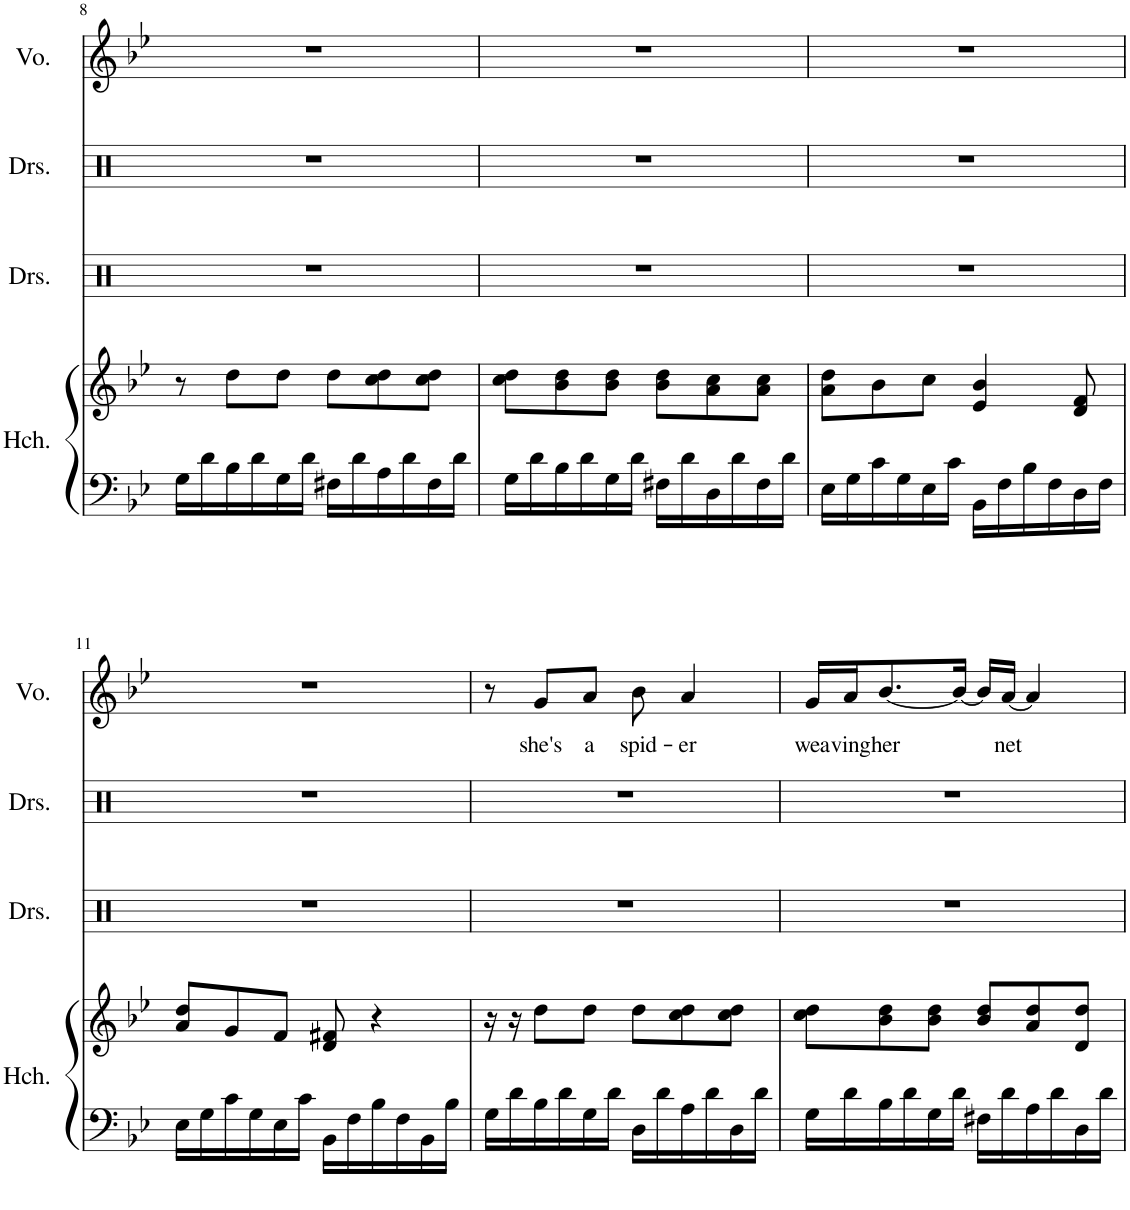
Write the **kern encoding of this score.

**kern	**kern	**kern	**kern	**kern	**text
*part4	*part4	*part3	*part2	*part1	*part1
*staff5	*staff4	*staff3	*staff2	*staff1	*staff1
*I"Harpsichord	*	*I"Drumset	*I"Drumset	*I"Voice	*
*I'Hch.	*	*I'Drs.	*I'Drs.	*I'Vo.	*
!!LO:PB:g=z
*clefF4	*clefG2	*clefX	*clefX	*clefG2	*
*k[b-e-]	*k[b-e-]	*k[]	*k[]	*k[b-e-]	*
*M6/8	*M6/8	*M6/8	*M6/8	*M6/8	*
=8	=8	=8	=8	=8	=8
16G\LL	8r	2.r	2.r	2.r	.
16d\	.	.	.	.	.
16B-\	8dd\L	.	.	.	.
16d\	.	.	.	.	.
16G\	8dd\J	.	.	.	.
16d\JJ	.	.	.	.	.
16F#X\LL	8dd\L	.	.	.	.
16d\	.	.	.	.	.
16A\	8cc\ 8dd\	.	.	.	.
16d\	.	.	.	.	.
16F#\	8cc\ 8dd\J	.	.	.	.
16d\JJ	.	.	.	.	.
=9	=9	=9	=9	=9	=9
16G\LL	8cc\ 8dd\L	2.r	2.r	2.r	.
16d\	.	.	.	.	.
16B-\	8b-\ 8dd\	.	.	.	.
16d\	.	.	.	.	.
16G\	8b-\ 8dd\J	.	.	.	.
16d\JJ	.	.	.	.	.
16F#X\LL	8b-\ 8dd\L	.	.	.	.
16d\	.	.	.	.	.
16D\	8a\ 8cc\	.	.	.	.
16d\	.	.	.	.	.
16F#\	8a\ 8cc\J	.	.	.	.
16d\JJ	.	.	.	.	.
=10	=10	=10	=10	=10	=10
16E-\LL	8a\ 8dd\L	2.r	2.r	2.r	.
16G\	.	.	.	.	.
16c\	8b-\	.	.	.	.
16G\	.	.	.	.	.
16E-\	8cc\J	.	.	.	.
16c\JJ	.	.	.	.	.
16BB-\LL	4e-/ 4b-/	.	.	.	.
16F\	.	.	.	.	.
16B-\	.	.	.	.	.
16F\	.	.	.	.	.
16D\	8d/ 8f/	.	.	.	.
16F\JJ	.	.	.	.	.
!!LO:LB:g=z
=11	=11	=11	=11	=11	=11
16E-\LL	8a/ 8dd/L	2.r	2.r	2.r	.
16G\	.	.	.	.	.
16c\	8g/	.	.	.	.
16G\	.	.	.	.	.
16E-\	8f/J	.	.	.	.
16c\JJ	.	.	.	.	.
16BB-\LL	8d/ 8f#X/	.	.	.	.
16F\	.	.	.	.	.
16B-\	4r	.	.	.	.
16F\	.	.	.	.	.
16BB-\	.	.	.	.	.
16B-\JJ	.	.	.	.	.
=12	=12	=12	=12	=12	=12
16G\LL	16r	2.r	2.r	8r	.
16d\	16r	.	.	.	.
!	!	!	!	!	!LO:LY:b
16B-\	8dd\L	.	.	8g/L	she's
16d\	.	.	.	.	.
!	!	!	!	!	!LO:LY:b
16G\	8dd\J	.	.	8a/J	a
16d\JJ	.	.	.	.	.
!	!	!	!	!	!LO:LY:b
16D\LL	8dd\L	.	.	8b-\	spid-
16d\	.	.	.	.	.
!	!	!	!	!	!LO:LY:b
16A\	8cc\ 8dd\	.	.	4a/	-er
16d\	.	.	.	.	.
16D\	8cc\ 8dd\J	.	.	.	.
16d\JJ	.	.	.	.	.
=13	=13	=13	=13	=13	=13
!	!	!	!	!	!LO:LY:b
16G\LL	8cc\ 8dd\L	2.r	2.r	16g/LL	wea-
!	!	!	!	!	!LO:LY:b
16d\	.	.	.	16a/J	-ving
!	!	!	!	!	!LO:LY:b
16B-\	8b-\ 8dd\	.	.	[8.b-/	her
16d\	.	.	.	.	.
16G\	8b-\ 8dd\J	.	.	.	.
16d\JJ	.	.	.	16b-/Jk_	.
16F#X\LL	8b-/ 8dd/L	.	.	16b-/LL]	.
!	!	!	!	!	!LO:LY:b
16d\	.	.	.	[16a/JJ	net
16A\	8a/ 8dd/	.	.	4a/]	.
16d\	.	.	.	.	.
16D\	8d/ 8dd/J	.	.	.	.
16d\JJ	.	.	.	.	.
=	=	=	=	=	=
*-	*-	*-	*-	*-	*-
